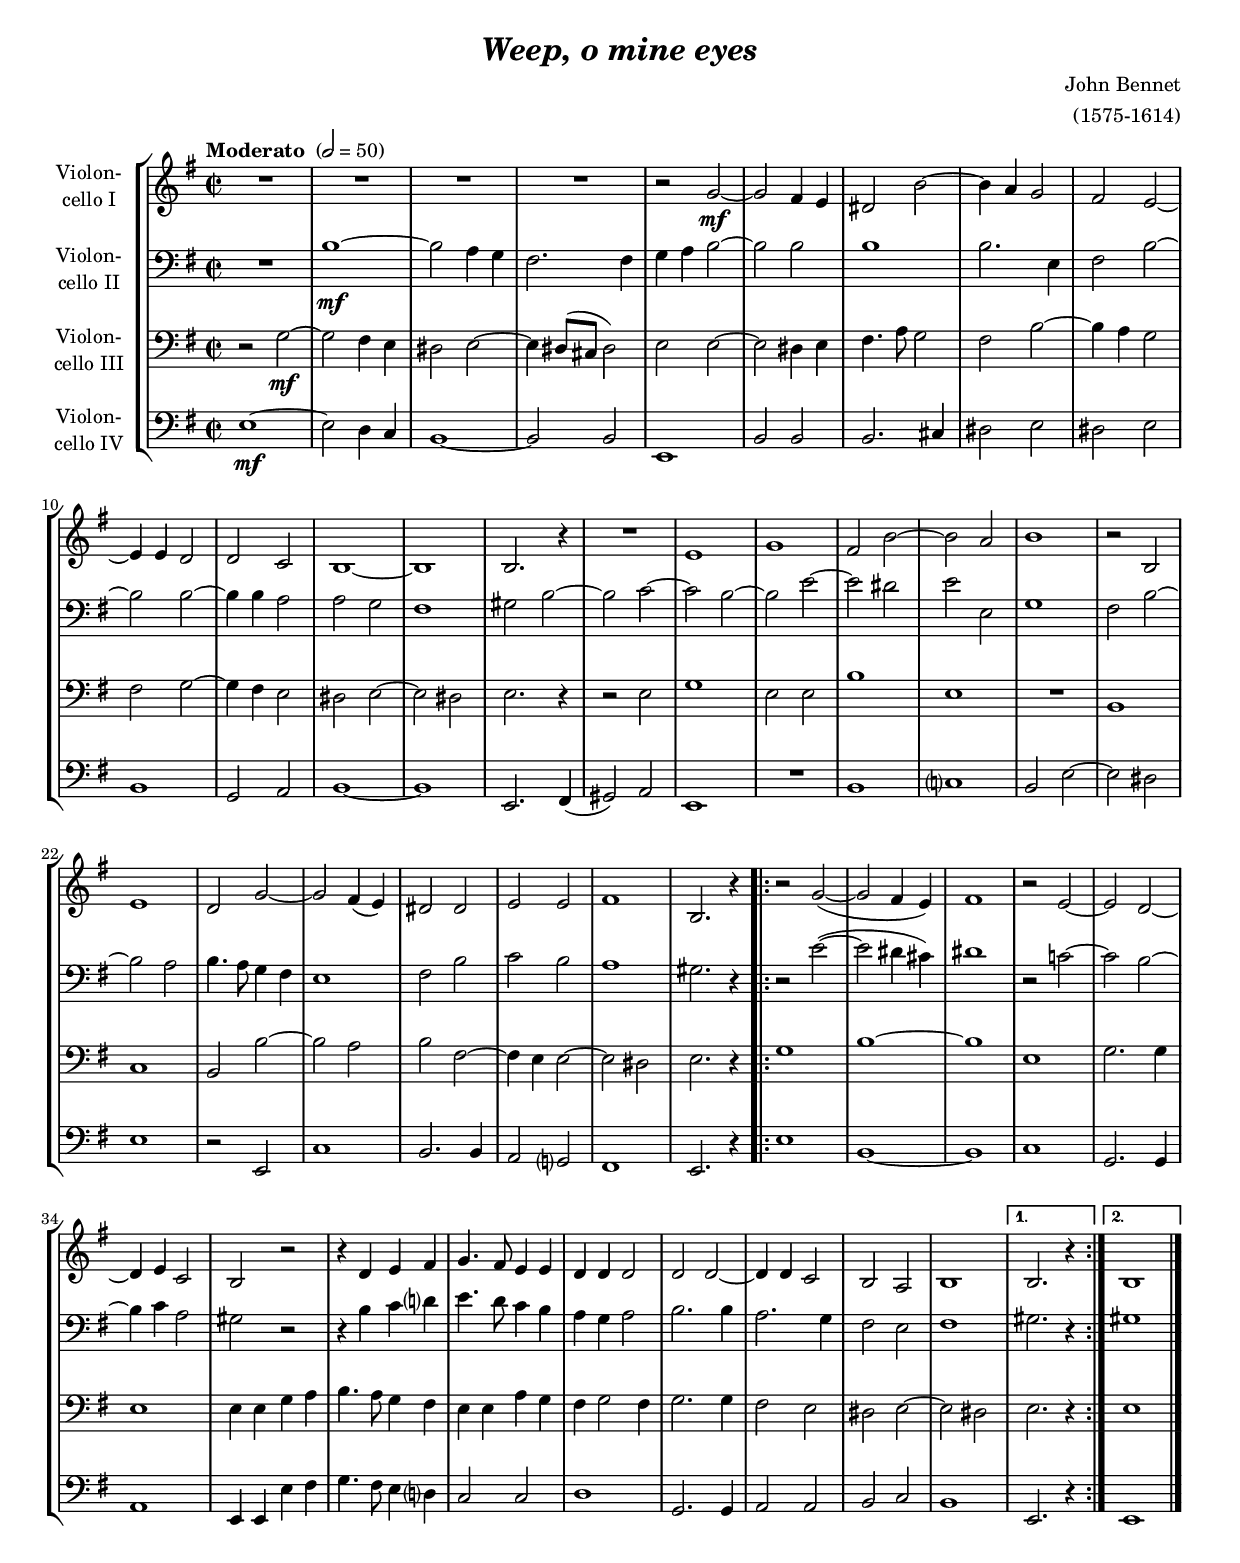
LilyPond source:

\version "2.14.2"
\include "deutsch.ly"

#(set-global-staff-size 17.25)

\header {
  title     = \markup \bold \italic "Weep, o mine eyes"
  composer  = "John Bennet"
  arranger  =" (1575-1614)"
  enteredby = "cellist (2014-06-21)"
}

voiceconsts = {
  \key a \minor
  \time 2/2
  \clef "bass"
  \tempo "Moderato " 2=50
  %\numericTimeSignature
  \compressFullBarRests
}

mihi = "clarinet"
milo = "bassoon"

va = \relative c'' {
   \voiceconsts
   \clef "treble"
   R1*4
   r2 c~\mf
   c h4 a

   gis2 e'~
   e4 d c2
   h a~
   a4 a g2
   g f
   e1~

   e
   e2. r4
   R1
   a1
   c
   h2 e~
   e d
   e1
   r2 e,

   a1
   g2 c~
   c h4( a)
   gis2 gis
   a a
   h1
   e,2. r4

   \repeat volta 2 {
     r2 c'(~
     c h4 a)
     h1
     r2 a~
     a g~
     g4 a f2
     e r
     r4 g a h

     c4. h8 a4 a
     g g g2
     g g~
     g4 g f2
     e d
     e1
   }
   \alternative {
     { e2. r4 }
     { e1 }
   } \bar "|."
}

vb = \relative c' {
   \voiceconsts

   R1
   e1~\mf
   e2 d4 c
   h2. h4
   c d e2~
   e e

   e1
   e2. a,4
   h2 e~
   e e~
   e4 e d2
   d c

   h1
   cis2 e~
   e f~
   f e~
   e a~
   a gis
   a a,
   c1
   h2 e~

   e d
   e4. d8 c4 h
   a1
   h2 e
   f e
   d1
   cis2. r4

   \repeat volta 2 {
     r2 a'(~
     a gis4 fis)
     gis1
     r2 f!~
     f e~
     e4 f d2
     cis r
     r4 e f g?

     a4. g8 f4 e
     d c d2
     e2. e4
     d2. c4
     h2 a
     h1
   }
   \alternative {
     { cis2. r4 }
     { cis1 }
   } \bar "|."
}

vc = \relative c' {
   \voiceconsts

   r2 c~\mf
   c h4 a
   gis2 a~
   a4 gis8( fis gis2)
   a a~
   a gis4 a

   h4. d8 c2
   h e~
   e4 d c2
   h c~
   c4 h a2
   gis a~

   a gis
   a2. r4
   r2 a
   c1
   a2 a
   e'1
   a,
   R1
   e1

   f
   e2 e'~
   e d
   e h~
   h4 a a2~
   a gis
   a2. r4

   \repeat volta 2 {
     c1
     e~
     e
     a,
     c2. c4
     a1
     a4 a c d
     e4. d8 c4 h

     a a d c
     h c2 h4
     c2. c4
     h2 a
     gis a~
     a gis
   }
   \alternative {
     { a2. r4 }
     { a1 }
   } \bar "|."
}

vd = \relative c' {
   \voiceconsts

   a1~\mf
   a2 g4 f
   e1~
   e2 e
   a,1
   e'2 e

   e2. fis4
   gis2 a
   gis2 a
   e1
   c2 d
   e1~

   e
   a,2. h4(
   cis2) d
   a1
   R1
   e'1
   f?
   e2 a~
   a gis

   a1
   r2 a,
   f'1
   e2. e4
   d2 c?
   h1
   a2. r4

   \repeat volta 2 {
     a'1
     e~
     e
     f
     c2. c4
     d1
     a4 a a' h
     c4. h8 a4 g?

     f2 f
     g1
     c,2. c4
     d2 d
     e f
     e1
   }
   \alternative {
     { a,2. r4 }
     { a1 }
   } \bar "|."
}


music = \new StaffGroup <<
      \new Staff {
        \set Staff.midiInstrument = \mihi
        \set Staff.instrumentName = \markup \center-column { "Violon-" "cello I" }
        \transpose a e { \va }
      }

      \new Staff {
        \set Staff.midiInstrument = \milo
        \set Staff.instrumentName = \markup \center-column { "Violon-" "cello II" }
        \transpose a e { \vb }
      }

      \new Staff {
        \set Staff.midiInstrument = \milo
        \set Staff.instrumentName = \markup \center-column { "Violon-" "cello III" }
        \transpose a e { \vc }
      }

      \new Staff {
        \set Staff.midiInstrument = \milo
        \set Staff.instrumentName = \markup \center-column { "Violon-" "cello IV" }
        \transpose a e { \vd }
      }
>>

\book {
  \score {
   \music
    \layout {}
  }

  \score {
    \unfoldRepeats \music

    \midi {
      \context {
        \Score
      }
    }
  }
}
